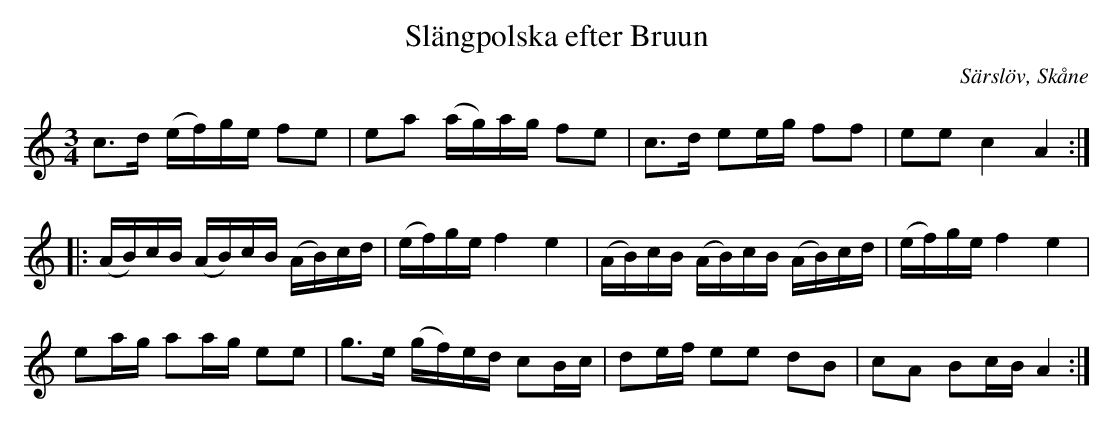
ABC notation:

X:1
T:Slängpolska efter Bruun
O:Särslöv, Skåne
M:3/4
L:1/16
K:C
c2>d2 (ef)ge f2e2 | e2a2 (ag)ag f2e2 | c2>d2 e2eg f2f2 | e2e2 c4 A4 ::$ (AB)cB (AB)cB (AB)cd | %5
 (ef)ge f4 e4 | (AB)cB (AB)cB (AB)cd | (ef)ge f4 e4 |$ e2ag a2ag e2e2 | g2>e2 (gf)ed c2Bc | %10
 d2ef e2e2 d2B2 | c2A2 B2cB A4 :| %12
